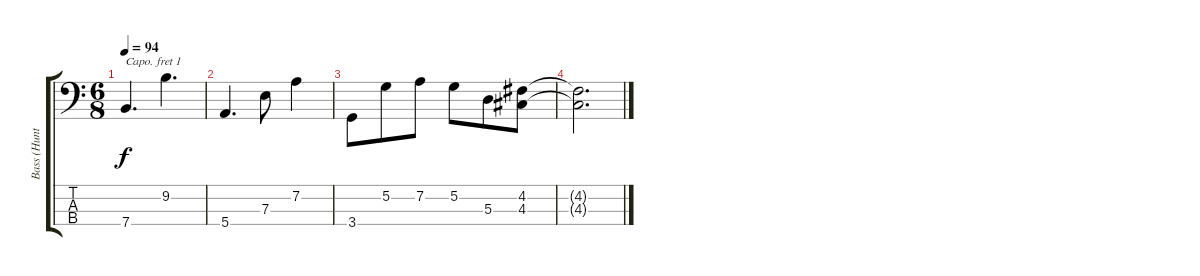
\track ("Bass (Hunter)" "Bass (Hunt") {instrument electricbasspick}
\staff {score tabs}
\capo 1
\tuning (Gb2 Db2 Ab1 Eb1) {hide}
\ts (6 8)
\tempo 94
\clef f4
\ks c
7.4.4{d dy f} 9.2.4{d} |
5.4.4{d} 7.3.8 7.2.4 |
3.4.8 5.2.8 7.2.8 5.2.8 5.3.8 (4.2 4.3).8 |
(4.2{t} 4.3{t}).2{d}
